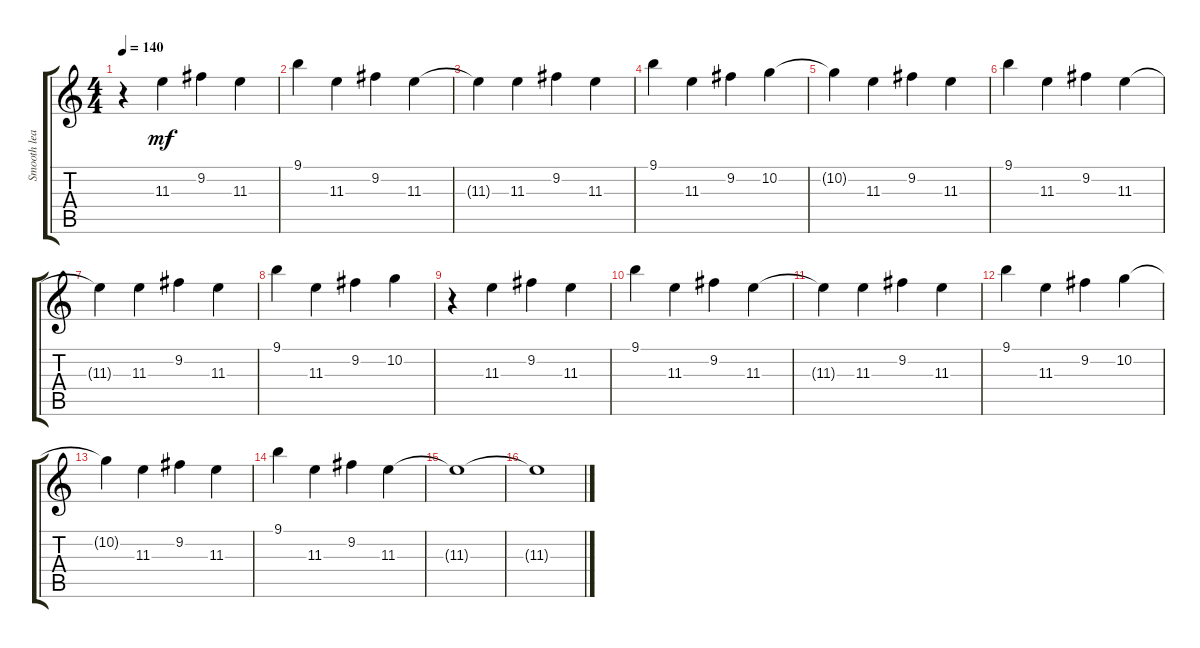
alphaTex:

\track ("Smooth lead intro" "Smooth lea") {instrument distortionguitar}
\staff {score tabs}
\tuning (D4 A3 F3 C3 G2 C2) {hide}
\ts (4 4)
\tempo 140
\clef g2
\ks c
r.4{dy mf} 11.3.4 9.2.4 11.3.4 |
9.1.4 11.3.4 9.2.4 11.3.4 |
11.3{t}.4 11.3.4 9.2.4 11.3.4 |
9.1.4 11.3.4 9.2.4 10.2.4 |
10.2{t}.4 11.3.4 9.2.4 11.3.4 |
9.1.4 11.3.4 9.2.4 11.3.4 |
11.3{t}.4 11.3.4 9.2.4 11.3.4 |
9.1.4 11.3.4 9.2.4 10.2.4 |
r.4 11.3.4 9.2.4 11.3.4 |
9.1.4 11.3.4 9.2.4 11.3.4 |
11.3{t}.4 11.3.4 9.2.4 11.3.4 |
9.1.4 11.3.4 9.2.4 10.2.4 |
10.2{t}.4 11.3.4 9.2.4 11.3.4 |
9.1.4 11.3.4 9.2.4 11.3.4 |
11.3{t}.1 |
11.3{t}.1
